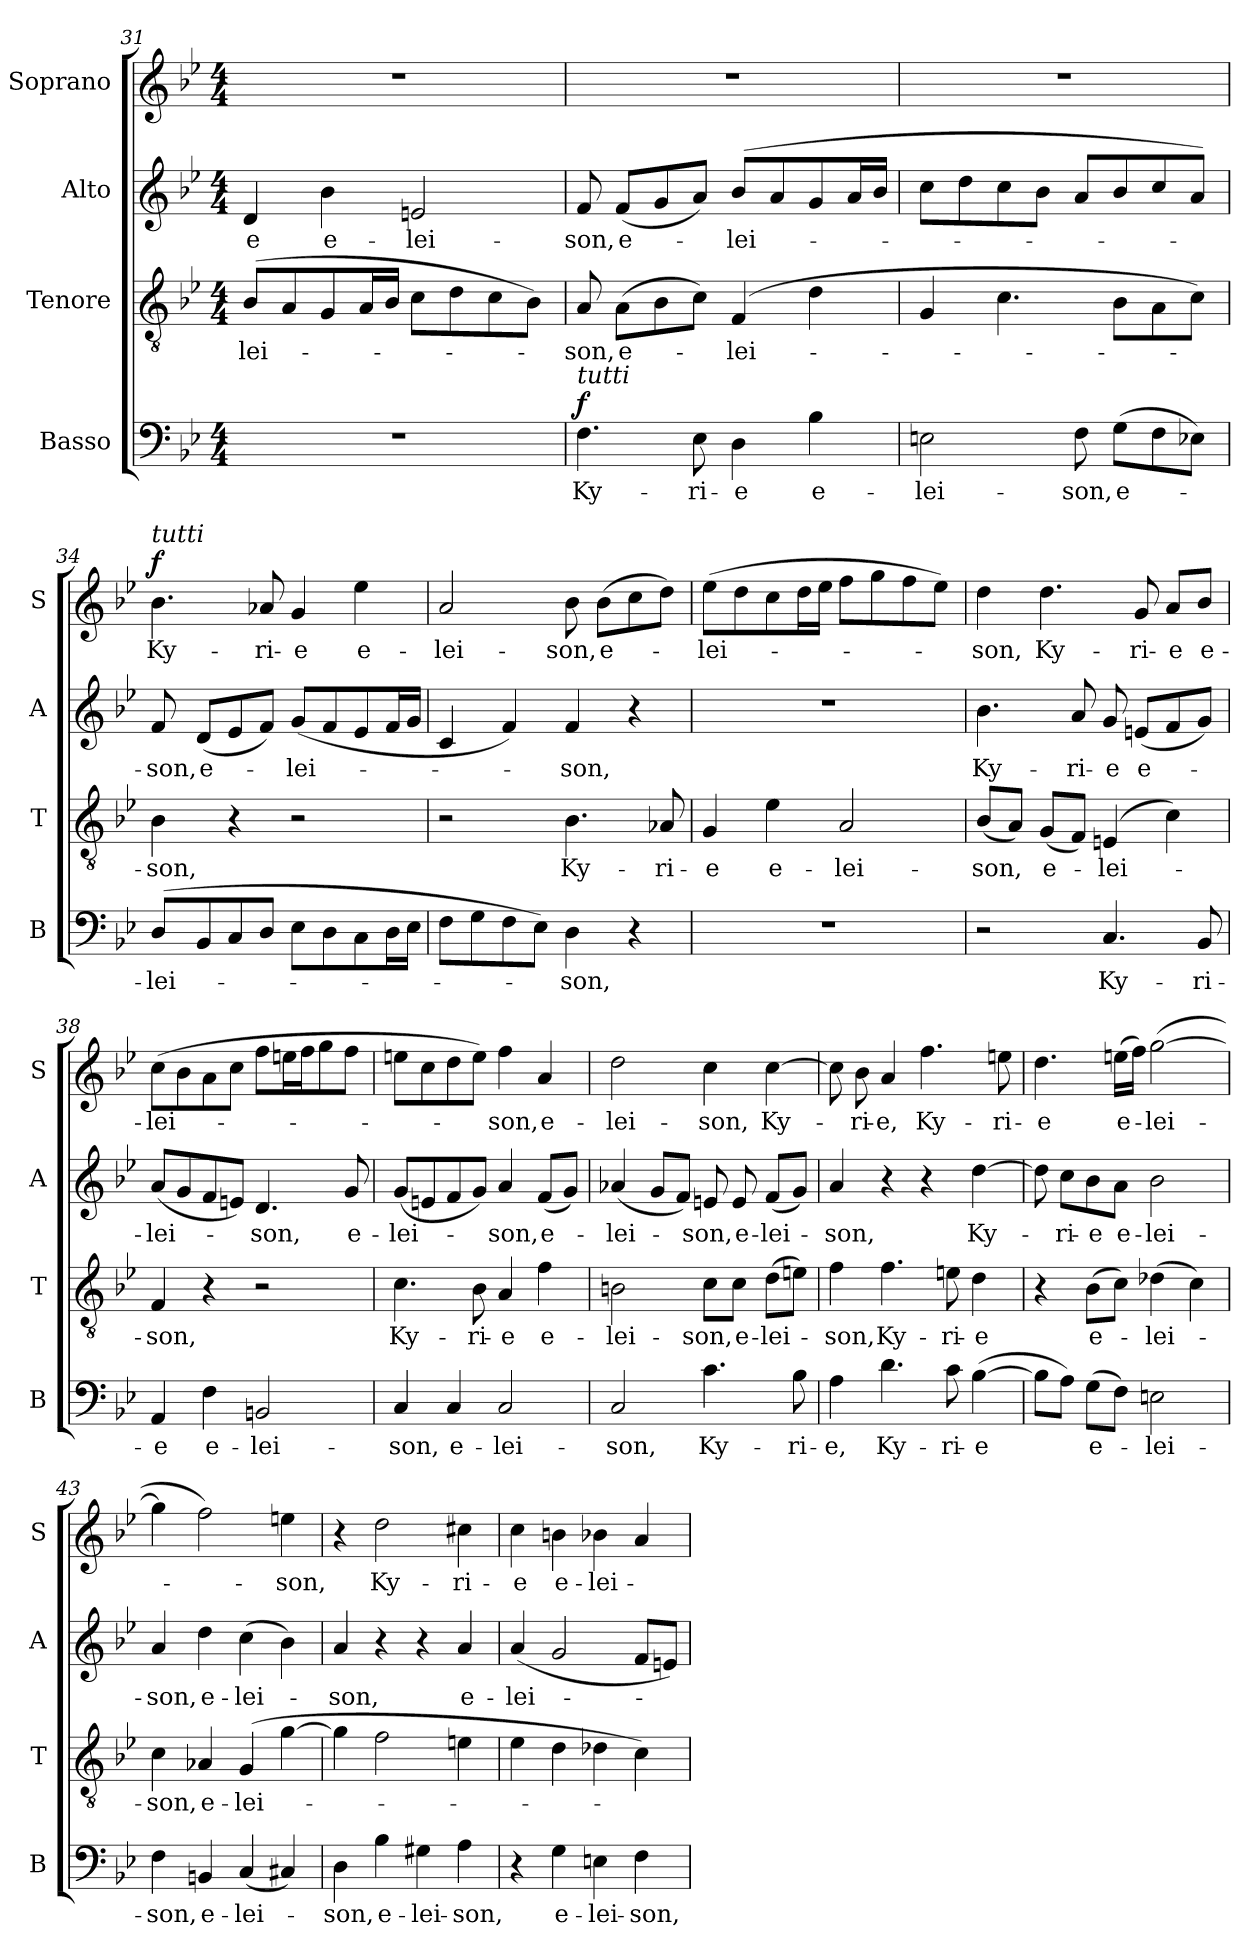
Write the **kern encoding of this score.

**kern	**text	**dynam	**kern	**text	**kern	**text	**kern	**text	**dynam
*part4	*part4	*part4	*part3	*part3	*part2	*part2	*part1	*part1	*part1
*staff4	*staff4	*staff4	*staff3	*staff3	*staff2	*staff2	*staff1	*staff1	*staff1
*I"Basso	*	*	*I"Tenore	*	*I"Alto	*	*I"Soprano	*	*
*I'B	*	*	*I'T	*	*I'A	*	*I'S	*	*
!!LO:PB:g=z
*clefF4	*	*	*clefGv2	*	*clefG2	*	*clefG2	*	*
*k[b-e-]	*	*	*k[b-e-]	*	*k[b-e-]	*	*k[b-e-]	*	*
*B-:	*	*	*B-:	*	*B-:	*	*B-:	*	*
*M4/4	*	*	*M4/4	*	*M4/4	*	*M4/4	*	*
=31	=31	=31	=31	=31	=31	=31	=31	=31	=31
1r	.	.	(>8B-/L	-lei-	4d/	-e	1r	.	.
.	.	.	8A/	.	.	.	.	.	.
.	.	.	8G/	.	4b-\	e-	.	.	.
.	.	.	16A/L	.	.	.	.	.	.
.	.	.	16B-/JJ	.	.	.	.	.	.
.	.	.	8c\L	.	2en/	-lei-	.	.	.
.	.	.	8d\	.	.	.	.	.	.
.	.	.	8c\	.	.	.	.	.	.
.	.	.	8B-\J)	.	.	.	.	.	.
=32	=32	=32	=32	=32	=32	=32	=32	=32	=32
!LO:TX:a:i:t=tutti	!	!	!	!	!	!	!	!	!
!	!	!LO:DY:a	!	!	!	!	!	!	!
4.F\	Ky-	f	8A/	-son,	8f/	-son,	1r	.	.
.	.	.	(>8A\L	e-	(<8f/L	e-	.	.	.
.	.	.	8B-\	.	8g/	.	.	.	.
8E-\	-ri-	.	8c\J)	.	8a/J)	.	.	.	.
4D\	-e	.	(>4F/	-lei-	(>8b-/L	-lei-	.	.	.
.	.	.	.	.	8a/	.	.	.	.
4B-\	e-	.	4d\	.	8g/	.	.	.	.
.	.	.	.	.	16a/L	.	.	.	.
.	.	.	.	.	16b-/JJ	.	.	.	.
=33	=33	=33	=33	=33	=33	=33	=33	=33	=33
2En\	-lei-	.	4G/	.	8cc\L	.	1r	.	.
.	.	.	.	.	8dd\	.	.	.	.
.	.	.	4.c\	.	8cc\	.	.	.	.
.	.	.	.	.	8b-\J	.	.	.	.
8F\	-son,	.	.	.	8a/L	.	.	.	.
(>8G\L	e-	.	8B-\L	.	8b-/	.	.	.	.
8F\	.	.	8A\	.	8cc/	.	.	.	.
8E-X\J)	.	.	8c\J)	.	8a/J)	.	.	.	.
=34	=34	=34	=34	=34	=34	=34	=34	=34	=34
!	!	!	!	!	!	!	!LO:TX:a:i:t=tutti	!	!
!	!	!	!	!	!	!	!	!	!LO:DY:a
(>8D/L	-lei-	.	4B-\	-son,	8f/	-son,	4.b-\	Ky-	f
8BB-/	.	.	.	.	(<8d/L	e-	.	.	.
8C/	.	.	4r	.	8e-/	.	.	.	.
8D/J	.	.	.	.	8f/J)	.	8a-X/	-ri-	.
8E-\L	.	.	2r	.	(<8g/L	-lei-	4g/	-e	.
8D\	.	.	.	.	8f/	.	.	.	.
8C\	.	.	.	.	8e-/	.	4ee-\	e-	.
16D\L	.	.	.	.	16f/L	.	.	.	.
16E-\JJ	.	.	.	.	16g/JJ	.	.	.	.
!!LO:LB:g=z
=35	=35	=35	=35	=35	=35	=35	=35	=35	=35
8F\L	.	.	2r	.	4c/	.	2a/	-lei-	.
8G\	.	.	.	.	.	.	.	.	.
8F\	.	.	.	.	4f/)	.	.	.	.
8E-\J)	.	.	.	.	.	.	.	.	.
4D\	-son,	.	4.B-\	Ky-	4f/	-son,	8b-\	-son,	.
.	.	.	.	.	.	.	(>8b-\L	e-	.
4r	.	.	.	.	4r	.	8cc\	.	.
.	.	.	8A-X/	-ri-	.	.	8dd\J)	.	.
=36	=36	=36	=36	=36	=36	=36	=36	=36	=36
1r	.	.	4G/	-e	1r	.	(>8ee-\L	-lei-	.
.	.	.	.	.	.	.	8dd\	.	.
.	.	.	4e-\	e-	.	.	8cc\	.	.
.	.	.	.	.	.	.	16dd\L	.	.
.	.	.	.	.	.	.	16ee-\JJ	.	.
.	.	.	2A/	-lei-	.	.	8ff\L	.	.
.	.	.	.	.	.	.	8gg\	.	.
.	.	.	.	.	.	.	8ff\	.	.
.	.	.	.	.	.	.	8ee-\J)	.	.
=37	=37	=37	=37	=37	=37	=37	=37	=37	=37
2r	.	.	(<8B-/L	-son,	4.b-\	Ky-	4dd\	-son,	.
.	.	.	8A/J)	.	.	.	.	.	.
.	.	.	(<8G/L	e-	.	.	4.dd\	Ky-	.
.	.	.	8F/J)	.	8a/	-ri-	.	.	.
4.C/	Ky-	.	(>4En/	-lei-	8g/	-e	.	.	.
.	.	.	.	.	(<8en/L	e-	8g/	-ri-	.
.	.	.	4c\)	.	8f/	.	8a/L	-e	.
8BB-/	-ri-	.	.	.	8g/J)	.	8b-/J	e-	.
=38	=38	=38	=38	=38	=38	=38	=38	=38	=38
4AA/	-e	.	4F/	-son,	(<8a/L	-lei-	(>8cc\L	-lei-	.
.	.	.	.	.	8g/	.	8b-\	.	.
4F\	e-	.	4r	.	8f/	.	8a\	.	.
.	.	.	.	.	8en/J)	.	8cc\J	.	.
2BBn/	-lei-	.	2r	.	4.d/	-son,	8ff\L	.	.
.	.	.	.	.	.	.	16een\L	.	.
.	.	.	.	.	.	.	16ff\J	.	.
.	.	.	.	.	.	.	8gg\	.	.
.	.	.	.	.	8g/	e-	8ff\J	.	.
!!LO:LB:g=z
=39	=39	=39	=39	=39	=39	=39	=39	=39	=39
4C/	-son,	.	4.c\	Ky-	(<8g/L	-lei-	8een\L	.	.
.	.	.	.	.	8en/	.	8cc\	.	.
4C/	e-	.	.	.	8f/	.	8dd\	.	.
.	.	.	8B-\	-ri-	8g/J)	.	8ee\J)	.	.
2C/	-lei-	.	4A/	-e	4a/	-son,	4ff\	-son,	.
.	.	.	4f\	e-	(<8f/L	e-	4a/	e-	.
.	.	.	.	.	8g/J)	.	.	.	.
=40	=40	=40	=40	=40	=40	=40	=40	=40	=40
2C/	-son,	.	2Bn\	-lei-	(<4a-X/	-lei-	2dd\	-lei-	.
.	.	.	.	.	8g/L	.	.	.	.
.	.	.	.	.	8f/J)	.	.	.	.
4.c\	Ky-	.	8c\L	-son,	8en/	-son,	4cc\	-son,	.
.	.	.	8c\J	e-	8e/	e-	.	.	.
.	.	.	(>8d\L	-lei-	(<8f/L	-lei-	[4cc\	Ky-	.
8B-\	-ri-	.	8en\J)	.	8g/J)	.	.	.	.
=41	=41	=41	=41	=41	=41	=41	=41	=41	=41
4A\	-e,	.	4f\	-son,	4a/	-son,	8cc\]	.	.
.	.	.	.	.	.	.	8b-\	-ri-	.
4.d\	Ky-	.	4.f\	Ky-	4r	.	4a/	-e,	.
.	.	.	.	.	4r	.	4.ff\	Ky-	.
8c\	-ri-	.	8en\	-ri-	.	.	.	.	.
(>[4B-\	-e	.	4d\	-e	[4dd\	Ky-	.	.	.
.	.	.	.	.	.	.	8een\	-ri-	.
=42	=42	=42	=42	=42	=42	=42	=42	=42	=42
8B-\L]	.	.	4r	.	8dd\]	.	4.dd\	-e	.
8A\J)	.	.	.	.	8cc\L	-ri-	.	.	.
(>8G\L	e-	.	(>8B-\L	e-	8b-\	-e	.	.	.
8F\J)	.	.	8c\J)	.	8a\J	e-	(>16een\LL	e-	.
.	.	.	.	.	.	.	16ff\JJ)	.	.
2En\	-lei-	.	(>4d-X\	-lei-	2b-\	-lei-	(>[2gg\	-lei-	.
.	.	.	4c\)	.	.	.	.	.	.
=43	=43	=43	=43	=43	=43	=43	=43	=43	=43
4F\	-son,	.	4c\	-son,	4a/	-son,	4gg\]	.	.
4BBn/	e-	.	4A-X/	e-	4dd\	e-	2ff\)	.	.
(<4C/	-lei-	.	(>4G/	-lei-	(>4cc\	-lei-	.	.	.
4C#X/)	.	.	[4g\	.	4b-\)	.	4een\	-son,	.
!!LO:PB:g=z
=44	=44	=44	=44	=44	=44	=44	=44	=44	=44
4D\	-son,	.	4g\]	.	4a/	-son,	4r	.	.
4B-\	e-	.	2f\	.	4r	.	2dd\	Ky-	.
4G#X\	-lei-	.	.	.	4r	.	.	.	.
4A\	-son,	.	4en\	.	4a/	e-	4cc#X\	-ri-	.
=45	=45	=45	=45	=45	=45	=45	=45	=45	=45
4r	.	.	4e-\	.	(>4a/	-lei-	4cc\	-e	.
4G\	e-	.	4d\	.	2g/	.	4bn\	e-	.
4En\	-lei-	.	4d-X\	.	.	.	4b-X\	-lei-	.
4F\	-son,	.	4c\)	.	8f/L	.	4a/	.	.
.	.	.	.	.	8en/J)	.	.	.	.
=	=	=	=	=	=	=	=	=	=
*-	*-	*-	*-	*-	*-	*-	*-	*-	*-
